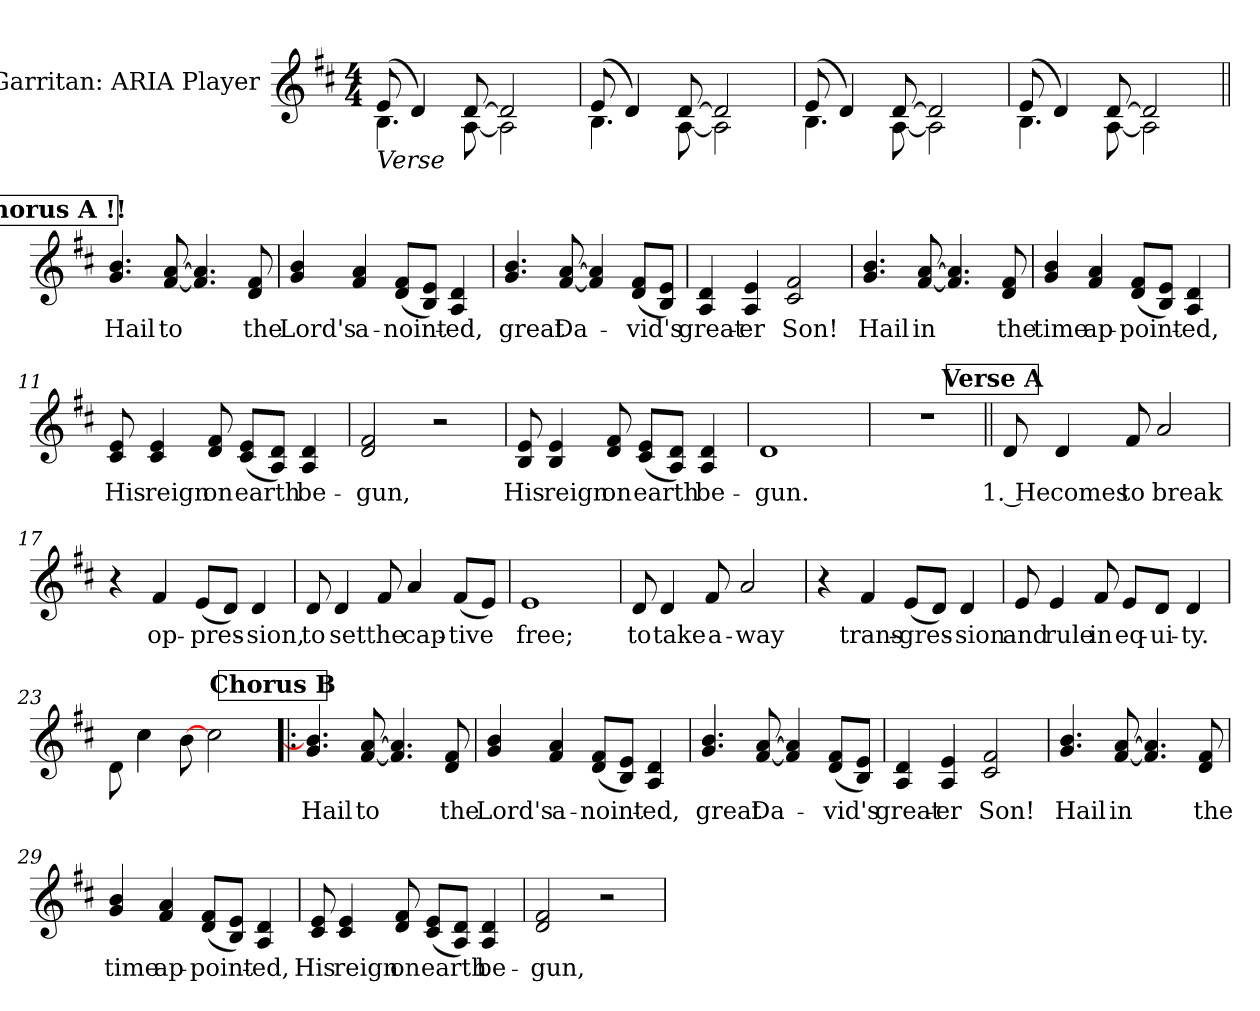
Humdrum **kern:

**kern	**text
*part1	*part1
*staff1	*staff1
*I"Garritan: ARIA Player	*
*clefG2	*
*k[f#c#]	*
*M4/4	*
=1	=1
*^	*
!LO:TX:b:i:t=Verse	!	!
(>8e!/	4.B!\	.
4d!/)	.	.
[8d!/	[8A!\	.
2d!/]	2A!\]	.
=2	=2	=2
(>8e!/	4.B!\	.
4d!/)	.	.
[8d!/	[8A!\	.
2d!/]	2A!\]	.
=3	=3	=3
(>8e!/	4.B!\	.
4d!/)	.	.
[8d!/	[8A!\	.
2d!/]	2A!\]	.
=4	=4	=4
(>8e!/	4.B!\	.
4d!/)	.	.
[8d!/	[8A!\	.
2d!/]	2A!\]	.
!!LO:LB:g=z	!!
!!LO:REH:place=s1:a:B:fs=12:t=Chorus A	!!
=5||	=5||	=5||
!	!	!LO:LY:b
*v	*v	*
4.g/ 4.b/	Hail
!	!LO:LY:b
[8f#/ [8a/	to
4.f#/] 4.a/]	.
!	!LO:LY:b
8d/ 8f#/	the
=6	=6
!	!LO:LY:b
4g/ 4b/	Lord's
!	!LO:LY:b
4f#/ 4a/	a-
!	!LO:LY:b
(8d/ 8f#/L	-noint-
8B/ 8e/J)	.
!	!LO:LY:b
4A/ 4d/	-ed,
=7	=7
!	!LO:LY:b
4.g/ 4.b/	great
!	!LO:LY:b
[8f#/ [8a/	Da-
4f#/] 4a/]	.
!	!LO:LY:b
(8d/ 8f#/L	-vid's
8B/ 8e/J)	.
=8	=8
!	!LO:LY:b
4A/ 4d/	great-
!	!LO:LY:b
4A/ 4e/	-er
!	!LO:LY:b
2c#/ 2f#/	Son!
!!LO:LB:g=z
=9	=9
!	!LO:LY:b
4.g/ 4.b/	Hail
!	!LO:LY:b
[8f#/ [8a/	in
4.f#/] 4.a/]	.
!	!LO:LY:b
8d/ 8f#/	the
!!LO:LB:g=z
=10	=10
!	!LO:LY:b
4g/ 4b/	time
!	!LO:LY:b
4f#/ 4a/	ap-
!	!LO:LY:b
(8d/ 8f#/L	-point-
8B/ 8e/J)	.
!	!LO:LY:b
4A/ 4d/	-ed,
=11	=11
!	!LO:LY:b
8c#/ 8e/	His
!	!LO:LY:b
4c#/ 4e/	reign
!	!LO:LY:b
8d/ 8f#/	on
!	!LO:LY:b
(8c#/ 8e/L	earth
8A/ 8d/J)	.
!	!LO:LY:b
4A/ 4d/	be-
=12	=12
!	!LO:LY:b
2d/ 2f#/	-gun,
2r	.
=13	=13
!	!LO:LY:b
8B/ 8e/	His
!	!LO:LY:b
4B/ 4e/	reign
!	!LO:LY:b
8d/ 8f#/	on
!	!LO:LY:b
(8c#/ 8e/L	earth
8A/ 8d/J)	.
!	!LO:LY:b
4A/ 4d/	be-
!!LO:LB:g=z
=14	=14
!	!LO:LY:b
1d	-gun.
=15	=15
1r	.
!!LO:LB:g=z
!!LO:REH:place=s1:a:B:fs=12:t=Verse A
=16||	=16||
!	!LO:LY:b
8d/	1. He
!	!LO:LY:b
4d/	comes
!	!LO:LY:b
8f#/	to
!	!LO:LY:b
2a/	break
=17	=17
4r	.
!	!LO:LY:b
4f#/	op-
!	!LO:LY:b
(8e/L	-pres-
8d/J)	.
!	!LO:LY:b
4d/	-sion,
=18	=18
!	!LO:LY:b
8d/	to
!	!LO:LY:b
4d/	set
!	!LO:LY:b
8f#/	the
!	!LO:LY:b
4a/	cap-
!	!LO:LY:b
(8f#/L	-tive
8e/J)	.
=19	=19
!	!LO:LY:b
1e	free;
!!LO:LB:g=z
=20	=20
!	!LO:LY:b
8d/	to
!	!LO:LY:b
4d/	take
!	!LO:LY:b
8f#/	a-
!	!LO:LY:b
2a/	-way
=21	=21
4r	.
!	!LO:LY:b
4f#/	trans-
!	!LO:LY:b
(8e/L	-gres-
8d/J)	.
!	!LO:LY:b
4d/	-sion
=22	=22
!	!LO:LY:b
8e/	and
!	!LO:LY:b
4e/	rule
!	!LO:LY:b
8f#/	in
!	!LO:LY:b
8e/L	eq-
!	!LO:LY:b
8d/J	-ui-
!	!LO:LY:b
4d/	-ty.
=23	=23
8d\	.
4cc#\	.
[8b\	.
2cc#\	.
!!LO:LB:g=z
!!LO:REH:place=s1:a:B:fs=12:t=Chorus B
=24!|:	=24!|:
!	!LO:LY:b
4.g/ 4.b/]	Hail
!	!LO:LY:b
[8f#/ [8a/	to
4.f#/] 4.a/]	.
!	!LO:LY:b
8d/ 8f#/	the
=25	=25
!	!LO:LY:b
4g/ 4b/	Lord's
!	!LO:LY:b
4f#/ 4a/	a-
!	!LO:LY:b
(8d/ 8f#/L	-noint-
8B/ 8e/J)	.
!	!LO:LY:b
4A/ 4d/	-ed,
=26	=26
!	!LO:LY:b
4.g/ 4.b/	great
!	!LO:LY:b
[8f#/ [8a/	Da-
4f#/] 4a/]	.
!	!LO:LY:b
(8d/ 8f#/L	-vid's
8B/ 8e/J)	.
=27	=27
!	!LO:LY:b
4A/ 4d/	great-
!	!LO:LY:b
4A/ 4e/	-er
!	!LO:LY:b
2c#/ 2f#/	Son!
!!LO:LB:g=z
=28	=28
!	!LO:LY:b
4.g/ 4.b/	Hail
!	!LO:LY:b
[8f#/ [8a/	in
4.f#/] 4.a/]	.
!	!LO:LY:b
8d/ 8f#/	the
!!LO:LB:g=z
=29	=29
!	!LO:LY:b
4g/ 4b/	time
!	!LO:LY:b
4f#/ 4a/	ap-
!	!LO:LY:b
(8d/ 8f#/L	-point-
8B/ 8e/J)	.
!	!LO:LY:b
4A/ 4d/	-ed,
=30	=30
!	!LO:LY:b
8c#/ 8e/	His
!	!LO:LY:b
4c#/ 4e/	reign
!	!LO:LY:b
8d/ 8f#/	on
!	!LO:LY:b
(8c#/ 8e/L	earth
8A/ 8d/J)	.
!	!LO:LY:b
4A/ 4d/	be-
=31	=31
!	!LO:LY:b
2d/ 2f#/	-gun,
2r	.
=	=
*-	*-
